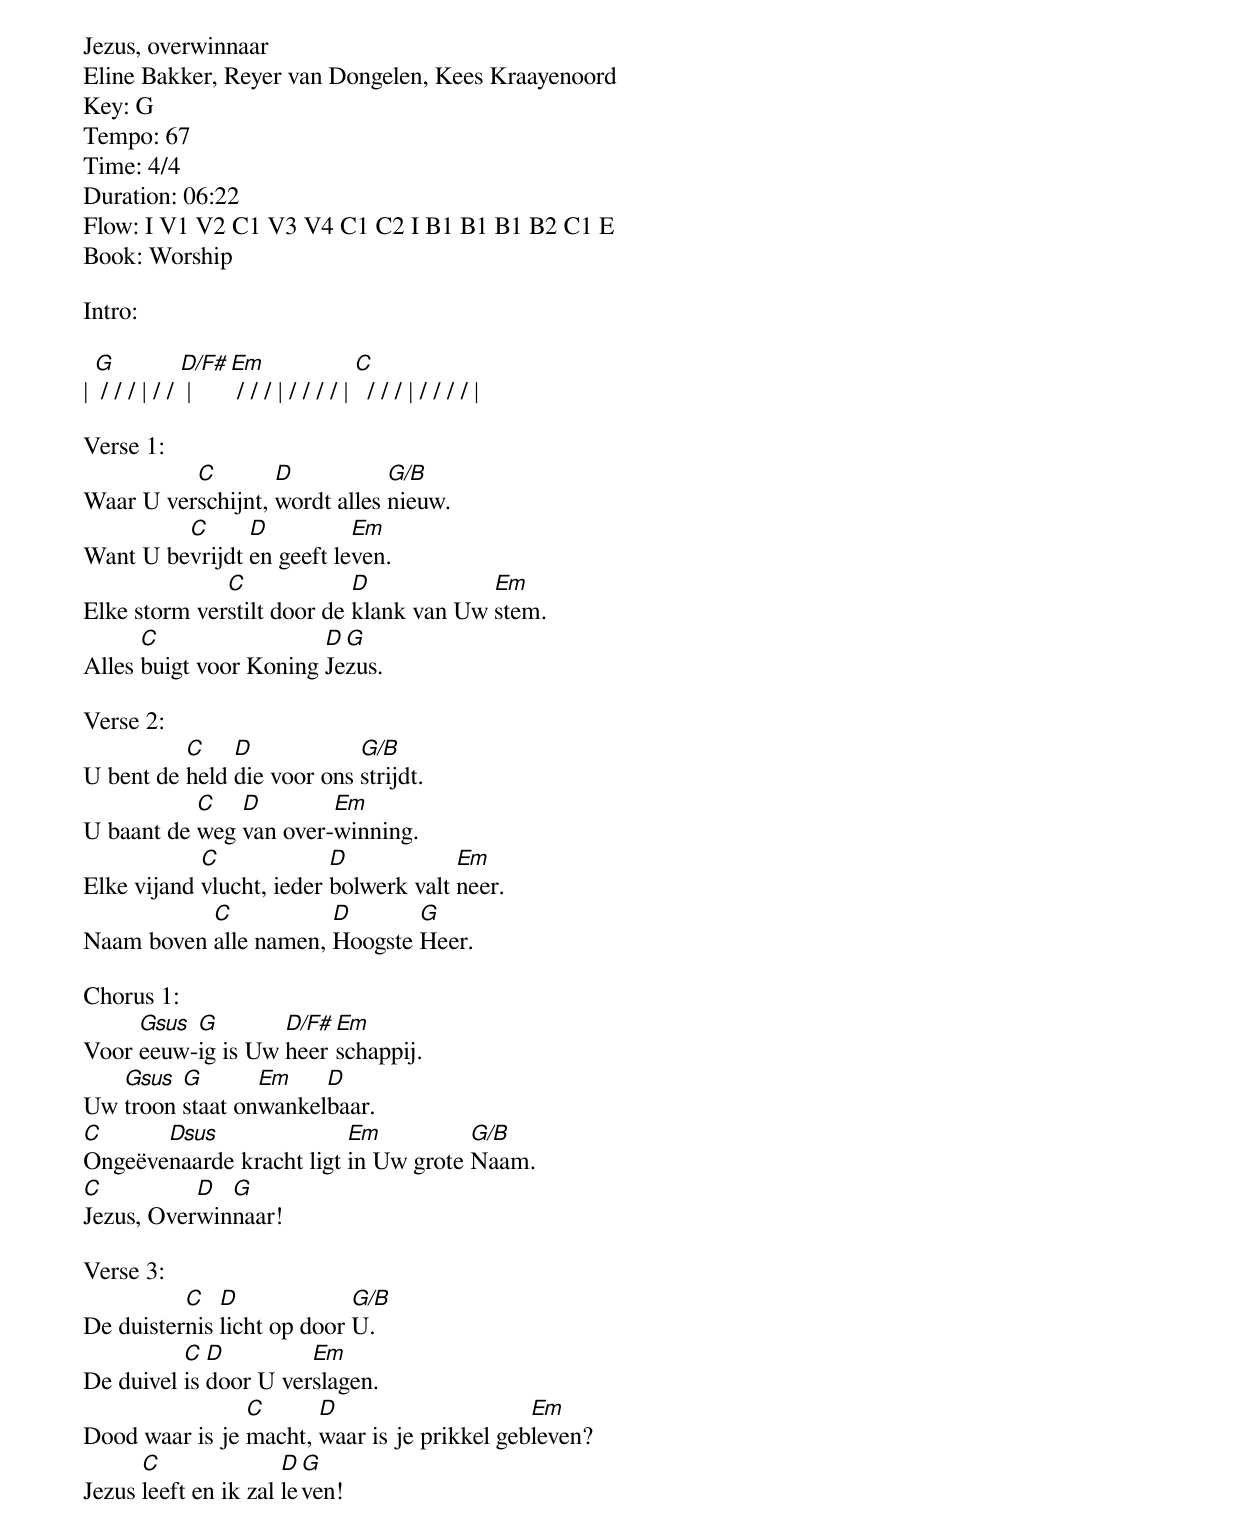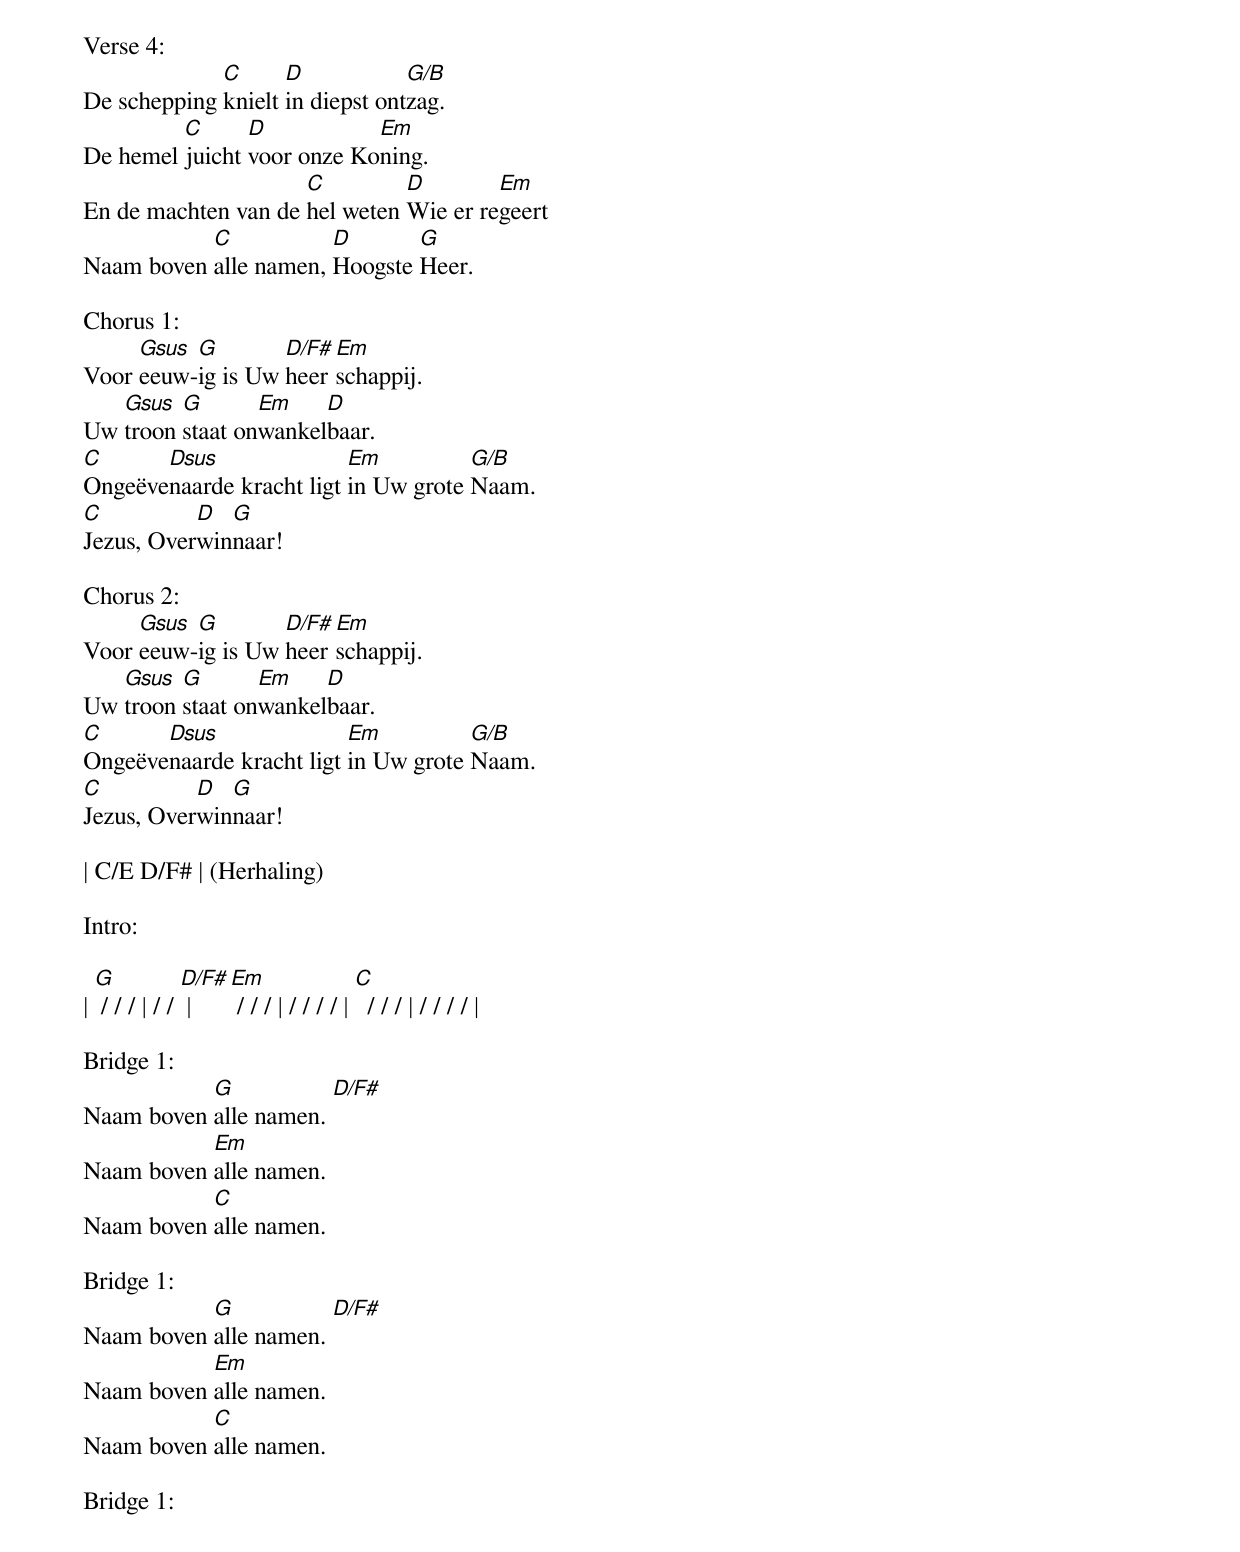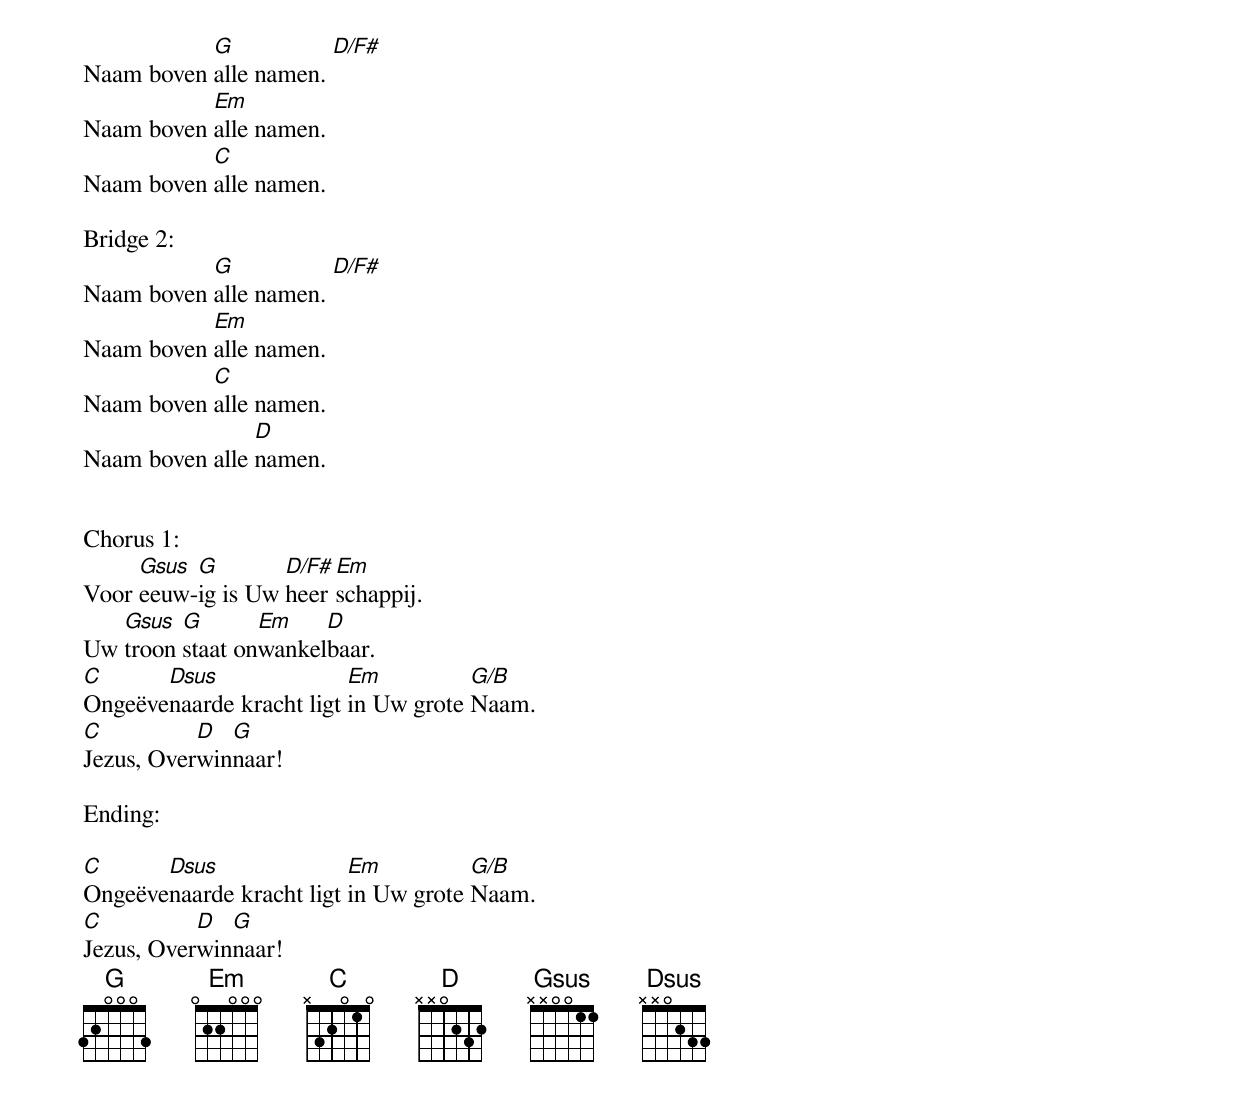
Jezus, overwinnaar
Eline Bakker, Reyer van Dongelen, Kees Kraayenoord
Key: G
Tempo: 67
Time: 4/4
Duration: 06:22
Flow: I V1 V2 C1 V3 V4 C1 C2 I B1 B1 B1 B2 C1 E
Book: Worship

Intro:

| [G] / / / | / / [D/F#] | [Em] / / / | / / / / | [C]  / / / | / / / / |

Verse 1:
Waar U ver[C]schijnt, [D]wordt alles [G/B]nieuw.
Want U be[C]vrijdt [D]en geeft le[Em]ven.
Elke storm ver[C]stilt door de [D]klank van Uw [Em]stem.
Alles [C]buigt voor Koning [D]Je[G]zus.

Verse 2:
U bent de [C]held [D]die voor ons [G/B]strijdt.
U baant de [C]weg [D]van over-[Em]winning.
Elke vijand [C]vlucht, ieder [D]bolwerk valt [Em]neer.
Naam boven [C]alle namen, [D]Hoogste [G]Heer.

Chorus 1:
Voor [Gsus]eeuw-[G]ig is Uw [D/F#]heer[Em]schappij.
Uw [Gsus]troon [G]staat on[Em]wankel[D]baar.
[C]Ongeëve[Dsus]naarde kracht ligt [Em]in Uw grote [G/B]Naam.
[C]Jezus, Over[D]win[G]naar!

Verse 3:
De duister[C]nis [D]licht op door [G/B]U.
De duivel [C]is [D]door U ver[Em]slagen.
Dood waar is je [C]macht, [D]waar is je prikkel geb[Em]leven?
Jezus [C]leeft en ik zal [D]le[G]ven!

Verse 4:
De schepping [C]knielt [D]in diepst ont[G/B]zag.
De hemel [C]juicht [D]voor onze Ko[Em]ning.
En de machten van de [C]hel weten [D]Wie er re[Em]geert
Naam boven [C]alle namen, [D]Hoogste [G]Heer.

Chorus 1:
Voor [Gsus]eeuw-[G]ig is Uw [D/F#]heer[Em]schappij.
Uw [Gsus]troon [G]staat on[Em]wankel[D]baar.
[C]Ongeëve[Dsus]naarde kracht ligt [Em]in Uw grote [G/B]Naam.
[C]Jezus, Over[D]win[G]naar!

Chorus 2:
Voor [Gsus]eeuw-[G]ig is Uw [D/F#]heer[Em]schappij.
Uw [Gsus]troon [G]staat on[Em]wankel[D]baar.
[C]Ongeëve[Dsus]naarde kracht ligt [Em]in Uw grote [G/B]Naam.
[C]Jezus, Over[D]win[G]naar!

| C/E D/F# | (Herhaling)

Intro:

| [G] / / / | / / [D/F#] | [Em] / / / | / / / / | [C]  / / / | / / / / |

Bridge 1:
Naam boven [G]alle namen. [D/F#]
Naam boven [Em]alle namen.
Naam boven [C]alle namen.

Bridge 1:
Naam boven [G]alle namen. [D/F#]
Naam boven [Em]alle namen.
Naam boven [C]alle namen.

Bridge 1:
Naam boven [G]alle namen. [D/F#]
Naam boven [Em]alle namen.
Naam boven [C]alle namen.

Bridge 2:
Naam boven [G]alle namen. [D/F#]
Naam boven [Em]alle namen.
Naam boven [C]alle namen.
Naam boven alle [D]namen.


Chorus 1:
Voor [Gsus]eeuw-[G]ig is Uw [D/F#]heer[Em]schappij.
Uw [Gsus]troon [G]staat on[Em]wankel[D]baar.
[C]Ongeëve[Dsus]naarde kracht ligt [Em]in Uw grote [G/B]Naam.
[C]Jezus, Over[D]win[G]naar!

Ending:

[C]Ongeëve[Dsus]naarde kracht ligt [Em]in Uw grote [G/B]Naam.
[C]Jezus, Over[D]win[G]naar!
